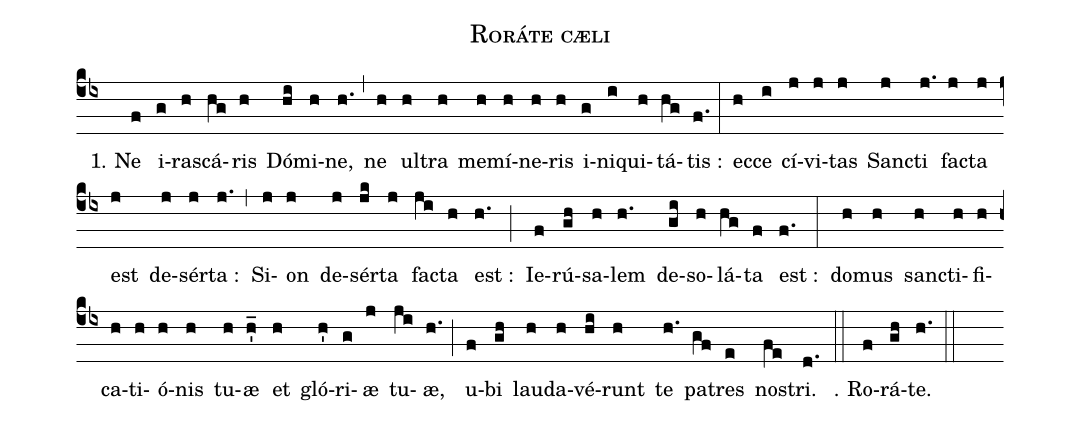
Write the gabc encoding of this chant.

name:Roráte cæli;
%%
(cb4) ()1. Ne(f) i(g)ra(h)scá(hg)ris(h) Dó(hi)mi(h)ne,(h.) (,)
ne(h) ul(h)tra(h) me(h)mí(h)ne(h)ris(h) i(g)ni(i)qui(h)tá(hg)tis :(f.) (:)
ec(h)ce(i) cí(j)vi(j)tas(j) San(j)cti(j.) fa(j)cta(j) est(j) de(j)sér(j)ta :(j.) (,)
Si(j)on(j) de(j)sér(jk)ta(j) fa(ji)cta(h) est :(h.) (;)
Ie(f)rú(gh)sa(h)lem(h.) de(gi)so(h)lá(hg)ta(f) est :(f.) (:)
do(h)mus(h) san(h)cti(h)fi(h)ca(h)ti(h)ó(h)nis(h) tu(h)æ(h'_) et(h) gló(h')ri(g)æ(j) tu(ji)æ,(h.) (;)
u(f)bi(gh) lau(h)da(h)vé(hi)runt(h) te(h.) pa(gf)tres(e) no(fe)stri.(d.) (::)
℟. Ro(f)rá(gh)te.(h.) (::)
